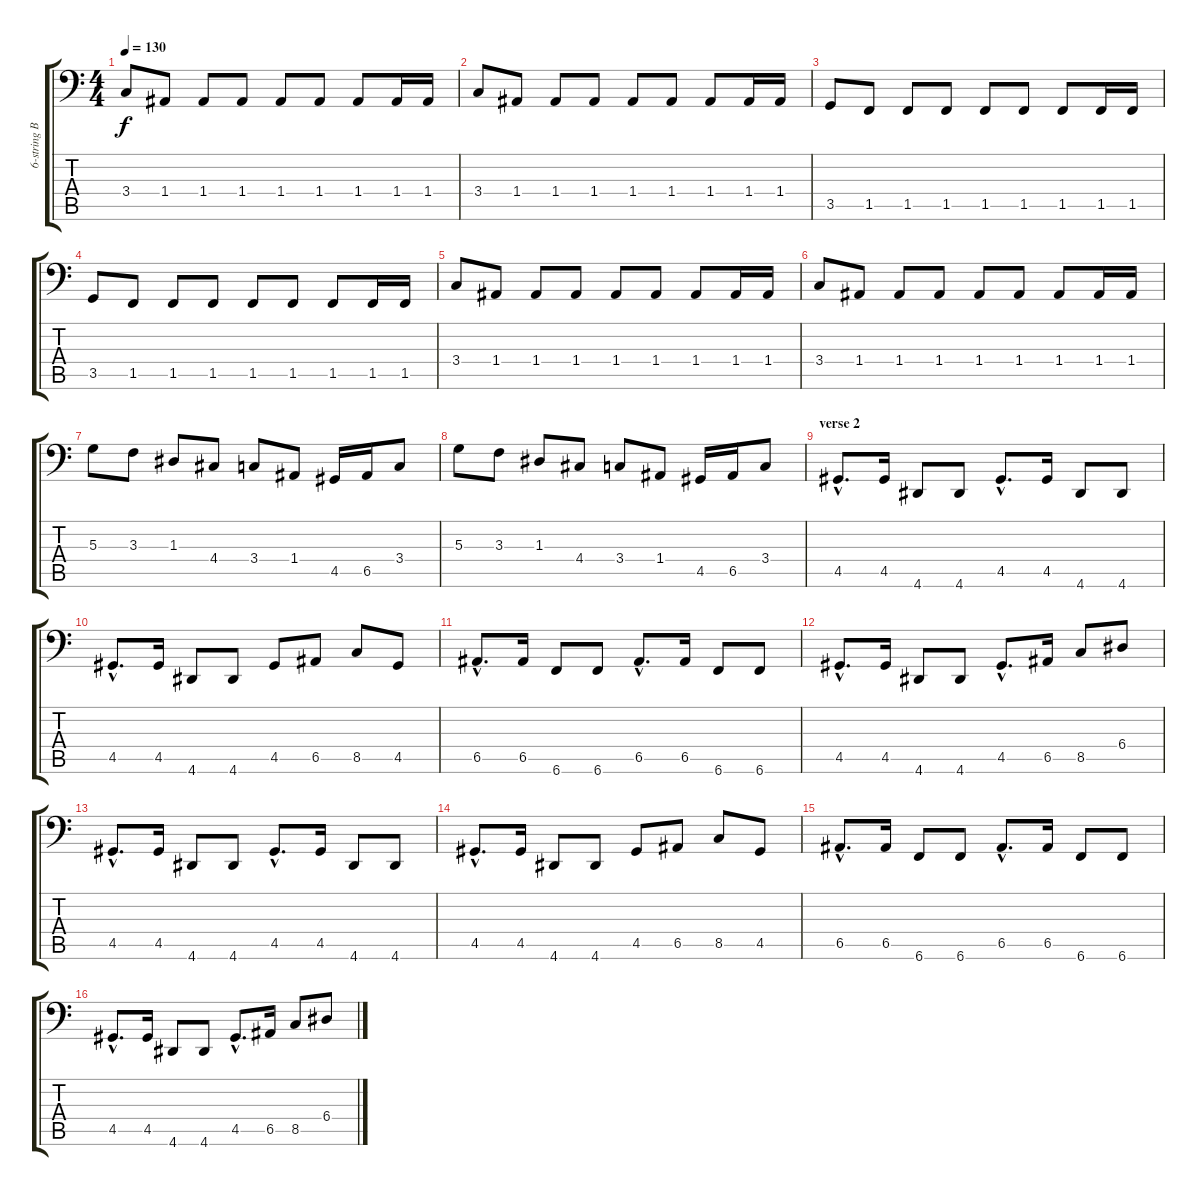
\track ("6-string Bass" "6-string B") {instrument electricbassfinger}
\staff {score tabs}
\tuning (C3 G2 D2 A1 E1 B0) {hide}
\ts (4 4)
\tempo 130
\clef f4
\ks c
3.4.8{dy f} 1.4.8 1.4.8 1.4.8 1.4.8 1.4.8 1.4.8 1.4.16 1.4.16 |
3.4.8 1.4.8 1.4.8 1.4.8 1.4.8 1.4.8 1.4.8 1.4.16 1.4.16 |
3.5.8 1.5.8 1.5.8 1.5.8 1.5.8 1.5.8 1.5.8 1.5.16 1.5.16 |
3.5.8 1.5.8 1.5.8 1.5.8 1.5.8 1.5.8 1.5.8 1.5.16 1.5.16 |
3.4.8 1.4.8 1.4.8 1.4.8 1.4.8 1.4.8 1.4.8 1.4.16 1.4.16 |
3.4.8 1.4.8 1.4.8 1.4.8 1.4.8 1.4.8 1.4.8 1.4.16 1.4.16 |
5.3.8 3.3.8 1.3.8 4.4.8 3.4.8 1.4.8 4.5.16 6.5.16 3.4.8 |
5.3.8 3.3.8 1.3.8 4.4.8 3.4.8 1.4.8 4.5.16 6.5.16 3.4.8 |
\section ("" "verse 2")
4.5{hac}.8{d} 4.5.16 4.6.8 4.6.8 4.5{hac}.8{d} 4.5.16 4.6.8 4.6.8 |
4.5{hac}.8{d} 4.5.16 4.6.8 4.6.8 4.5.8 6.5.8 8.5.8 4.5.8 |
6.5{hac}.8{d} 6.5.16 6.6.8 6.6.8 6.5{hac}.8{d} 6.5.16 6.6.8 6.6.8 |
4.5{hac}.8{d} 4.5.16 4.6.8 4.6.8 4.5{hac}.8{d} 6.5.16 8.5.8 6.4.8 |
4.5{hac}.8{d} 4.5.16 4.6.8 4.6.8 4.5{hac}.8{d} 4.5.16 4.6.8 4.6.8 |
4.5{hac}.8{d} 4.5.16 4.6.8 4.6.8 4.5.8 6.5.8 8.5.8 4.5.8 |
6.5{hac}.8{d} 6.5.16 6.6.8 6.6.8 6.5{hac}.8{d} 6.5.16 6.6.8 6.6.8 |
4.5{hac}.8{d} 4.5.16 4.6.8 4.6.8 4.5{hac}.8{d} 6.5.16 8.5.8 6.4.8
